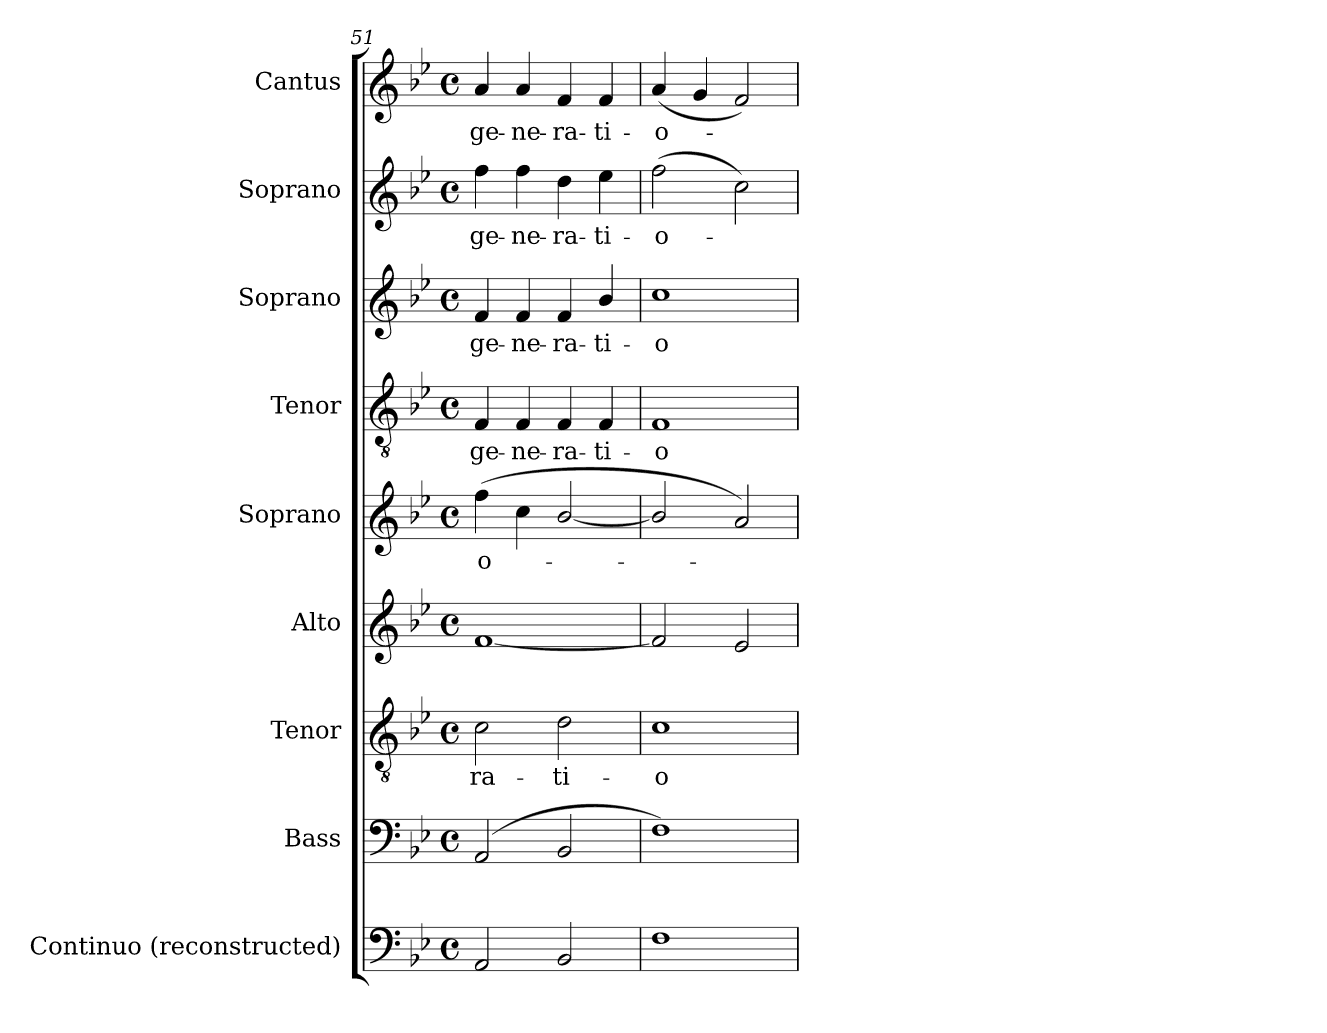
**kern	**kern	**kern	**text	**kern	**kern	**text	**kern	**text	**kern	**text	**kern	**text	**kern	**text
*part9	*part8	*part7	*part7	*part6	*part5	*part5	*part4	*part4	*part3	*part3	*part2	*part2	*part1	*part1
*staff9	*staff8	*staff7	*staff7	*staff6	*staff5	*staff5	*staff4	*staff4	*staff3	*staff3	*staff2	*staff2	*staff1	*staff1
*I"Continuo (reconstructed)	*I"Bass	*I"Tenor	*	*I"Alto	*I"Soprano	*	*I"Tenor	*	*I"Soprano	*	*I"Soprano	*	*I"Cantus	*
*I'Cont.	*I'B.	*I'T.	*	*I'A.	*I'S.	*	*I'T.	*	*I'S.	*	*I'S.	*	*	*
!!LO:LB:g=z
*clefF4	*clefF4	*clefGv2	*	*clefG2	*clefG2	*	*clefGv2	*	*clefG2	*	*clefG2	*	*clefG2	*
*	*	*ITrd7c12	*	*	*	*	*ITrd7c12	*	*	*	*	*	*	*
*k[b-e-]	*k[b-e-]	*k[b-e-]	*	*k[b-e-]	*k[b-e-]	*	*k[b-e-]	*	*k[b-e-]	*	*k[b-e-]	*	*k[b-e-]	*
*g:	*g:	*g:	*	*g:	*g:	*	*g:	*	*g:	*	*g:	*	*g:	*
*M4/4	*M4/4	*M4/4	*	*M4/4	*M4/4	*	*M4/4	*	*M4/4	*	*M4/4	*	*M4/4	*
*met(c)	*met(c)	*met(c)	*	*met(c)	*met(c)	*	*met(c)	*	*met(c)	*	*met(c)	*	*met(c)	*
=51	=51	=51	=51	=51	=51	=51	=51	=51	=51	=51	=51	=51	=51	=51
!	!	!	!LO:LY:b:color=#000000	!	!	!	!	!	!	!	!	!	!	!
!	!	!	!	!	!	!LO:LY:b:color=#000000	!	!	!	!	!	!	!	!
!	!	!	!	!	!	!	!	!LO:LY:b:color=#000000	!	!	!	!	!	!
!	!	!	!	!	!	!	!	!	!	!LO:LY:b:color=#000000	!	!	!	!
!	!	!	!	!	!	!	!	!	!	!	!	!LO:LY:b:color=#000000	!	!
!	!	!	!	!	!	!	!	!	!	!	!	!	!	!LO:LY:b:color=#000000
2AAi/	(2AAi/	2Ci\	-ra-	[1fi	(4ffi\	-o-	4FFi/	ge-	4fi/	ge-	4ffi\	ge-	4ai/	ge-
!	!	!	!	!	!	!	!	!LO:LY:b:color=#000000	!	!	!	!	!	!
!	!	!	!	!	!	!	!	!	!	!LO:LY:b:color=#000000	!	!	!	!
!	!	!	!	!	!	!	!	!	!	!	!	!LO:LY:b:color=#000000	!	!
!	!	!	!	!	!	!	!	!	!	!	!	!	!	!LO:LY:b:color=#000000
.	.	.	.	.	4cci\	.	4FFi/	-ne-	4fi/	-ne-	4ffi\	-ne-	4ai/	-ne-
!	!	!	!LO:LY:b:color=#000000	!	!	!	!	!	!	!	!	!	!	!
!	!	!	!	!	!	!	!	!LO:LY:b:color=#000000	!	!	!	!	!	!
!	!	!	!	!	!	!	!	!	!	!LO:LY:b:color=#000000	!	!	!	!
!	!	!	!	!	!	!	!	!	!	!	!	!LO:LY:b:color=#000000	!	!
!	!	!	!	!	!	!	!	!	!	!	!	!	!	!LO:LY:b:color=#000000
2BB-i/	2BB-i/	2Di\	-ti-	.	[2b-i/	.	4FFi/	-ra-	4fi/	-ra-	4ddi\	-ra-	4fi/	-ra-
!	!	!	!	!	!	!	!	!LO:LY:b:color=#000000	!	!	!	!	!	!
!	!	!	!	!	!	!	!	!	!	!LO:LY:b:color=#000000	!	!	!	!
!	!	!	!	!	!	!	!	!	!	!	!	!LO:LY:b:color=#000000	!	!
!	!	!	!	!	!	!	!	!	!	!	!	!	!	!LO:LY:b:color=#000000
.	.	.	.	.	.	.	4FFi/	-ti-	4b-i/	-ti-	4ee-i\	-ti-	4fi/	-ti-
=52	=52	=52	=52	=52	=52	=52	=52	=52	=52	=52	=52	=52	=52	=52
!	!	!	!LO:LY:b:color=#000000	!	!	!	!	!	!	!	!	!	!	!
!	!	!	!	!	!	!	!	!LO:LY:b:color=#000000	!	!	!	!	!	!
!	!	!	!	!	!	!	!	!	!	!LO:LY:b:color=#000000	!	!	!	!
!	!	!	!	!	!	!	!	!	!	!	!	!LO:LY:b:color=#000000	!	!
!	!	!	!	!	!	!	!	!	!	!	!	!	!	!LO:LY:b:color=#000000
1Fi	1Fi)	1Ci	-o-	2fi/]	2b-i/]	.	1FFi	-o-	1cci	-o-	(2ffi\	-o-	(4ai/	-o-
.	.	.	.	.	.	.	.	.	.	.	.	.	4gi/	.
.	.	.	.	2e-i/	2ai/)	.	.	.	.	.	2cci\)	.	2fi/)	.
=	=	=	=	=	=	=	=	=	=	=	=	=	=	=
*-	*-	*-	*-	*-	*-	*-	*-	*-	*-	*-	*-	*-	*-	*-
